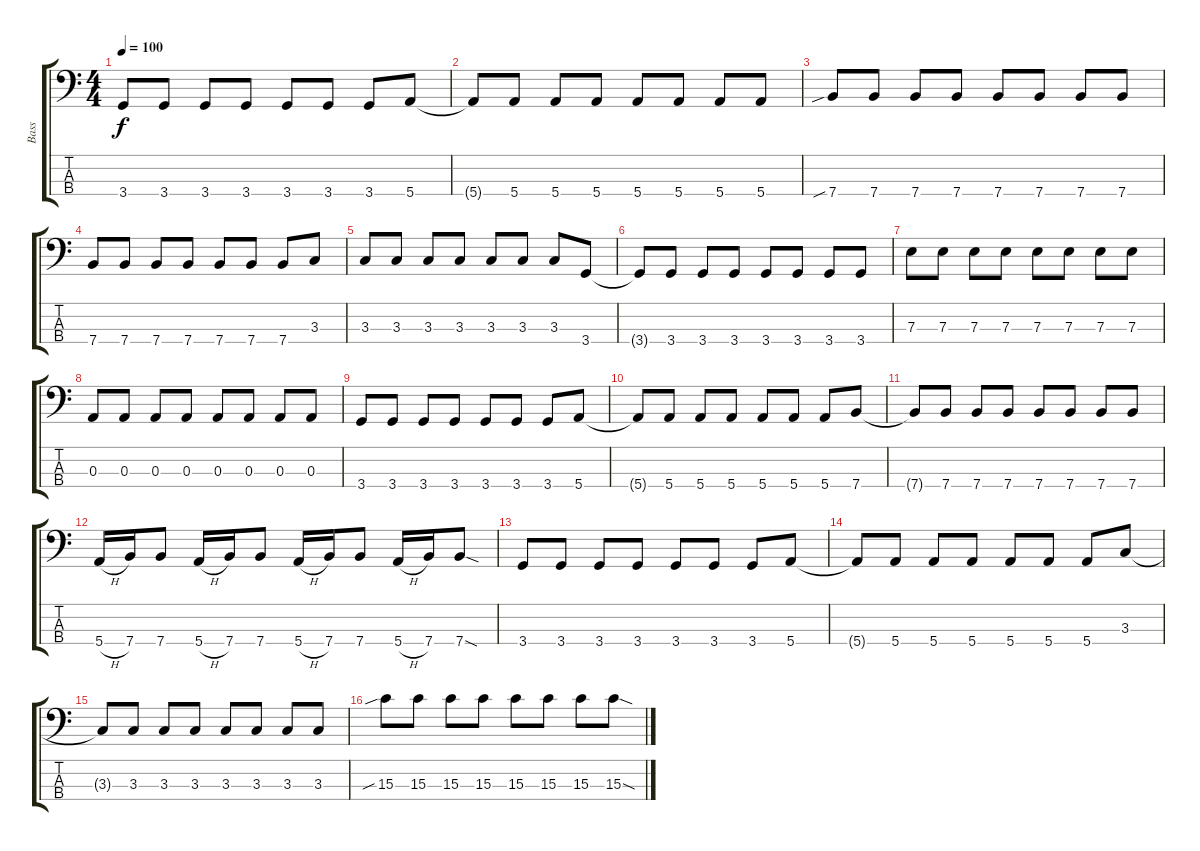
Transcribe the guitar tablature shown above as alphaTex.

\track ("Bass" "Bass") {instrument electricbassfinger}
\staff {score tabs}
\tuning (G2 D2 A1 E1) {hide}
\ts (4 4)
\tempo 100
\clef f4
\ks c
3.4.8{dy f} 3.4.8 3.4.8 3.4.8 3.4.8 3.4.8 3.4.8 5.4.8 |
5.4{t}.8 5.4.8 5.4.8 5.4.8 5.4.8 5.4.8 5.4.8 5.4.8 |
7.4{sib}.8 7.4.8 7.4.8 7.4.8 7.4.8 7.4.8 7.4.8 7.4.8 |
7.4.8 7.4.8 7.4.8 7.4.8 7.4.8 7.4.8 7.4.8 3.3.8 |
3.3.8 3.3.8 3.3.8 3.3.8 3.3.8 3.3.8 3.3.8 3.4.8 |
3.4{t}.8 3.4.8 3.4.8 3.4.8 3.4.8 3.4.8 3.4.8 3.4.8 |
7.3.8 7.3.8 7.3.8 7.3.8 7.3.8 7.3.8 7.3.8 7.3.8 |
0.3.8 0.3.8 0.3.8 0.3.8 0.3.8 0.3.8 0.3.8 0.3.8 |
3.4.8 3.4.8 3.4.8 3.4.8 3.4.8 3.4.8 3.4.8 5.4.8 |
5.4{t}.8 5.4.8 5.4.8 5.4.8 5.4.8 5.4.8 5.4.8 7.4.8 |
7.4{t}.8 7.4.8 7.4.8 7.4.8 7.4.8 7.4.8 7.4.8 7.4.8 |
5.4{h}.16 7.4.16 7.4.8 5.4{h}.16 7.4.16 7.4.8 5.4{h}.16 7.4.16 7.4.8 5.4{h}.16 7.4.16 7.4{sod}.8 |
3.4.8 3.4.8 3.4.8 3.4.8 3.4.8 3.4.8 3.4.8 5.4.8 |
5.4{t}.8 5.4.8 5.4.8 5.4.8 5.4.8 5.4.8 5.4.8 3.3.8 |
3.3{t}.8 3.3.8 3.3.8 3.3.8 3.3.8 3.3.8 3.3.8 3.3.8 |
15.3{sib}.8 15.3.8 15.3.8 15.3.8 15.3.8 15.3.8 15.3.8 15.3{sod}.8
